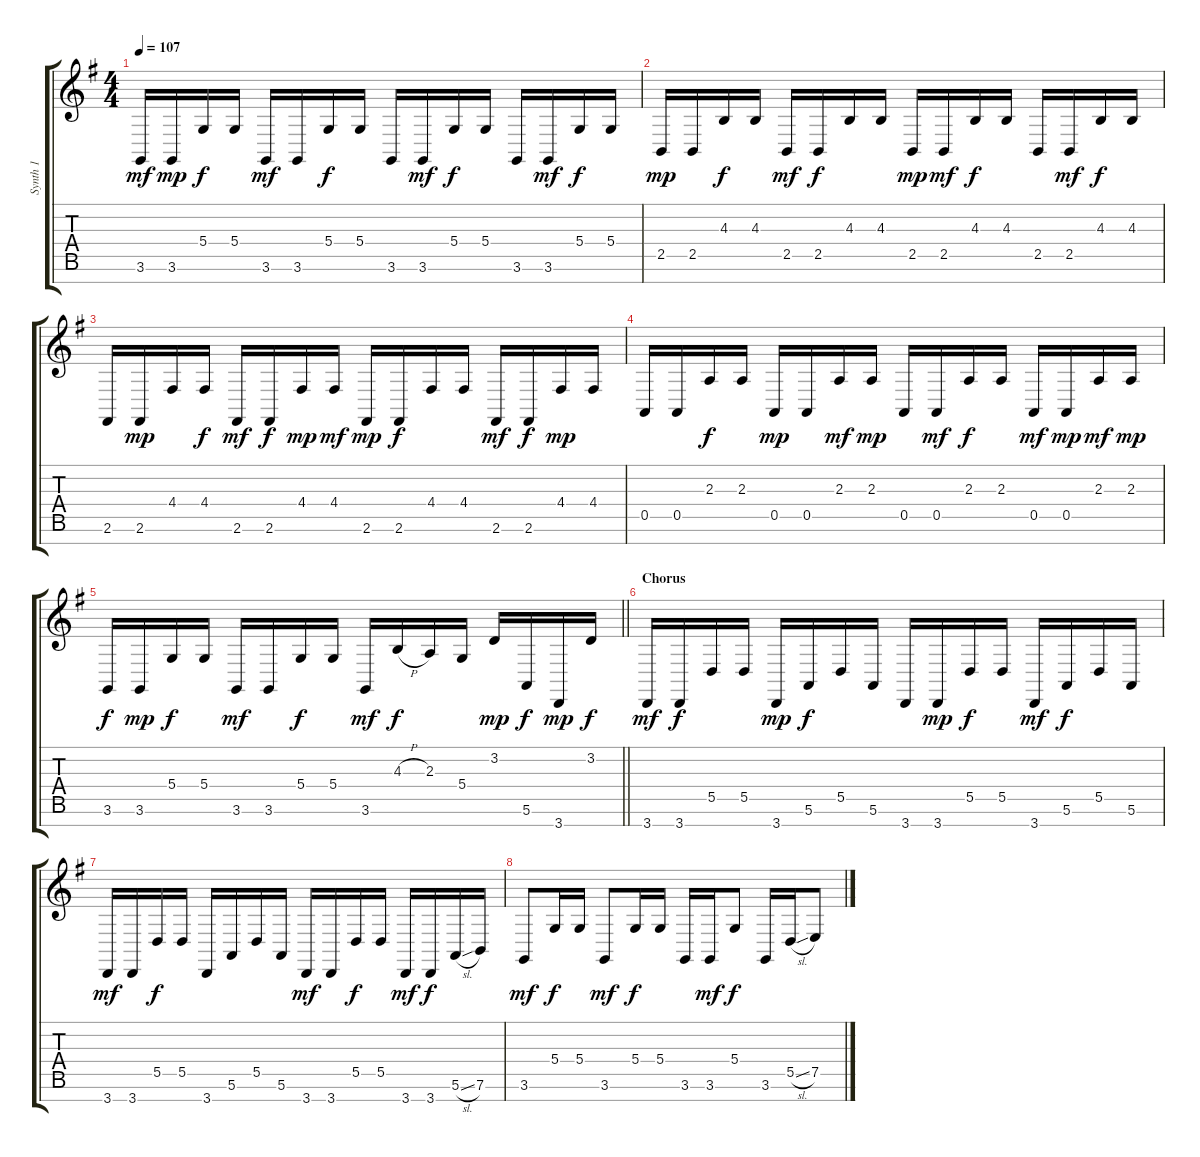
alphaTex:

\track ("Synth 1" "Synth 1") {instrument lead2sawtooth}
\staff {score tabs}
\tuning (E4 B3 G3 D3 A2 E2 B1) {hide}
\ts (4 4)
\tempo 107
\clef g2
\ks g
3.6.16{dy mf} 3.6.16{dy mp} 5.4.16{dy f} 5.4.16 3.6.16{dy mf} 3.6.16 5.4.16{dy f} 5.4.16 3.6.16 3.6.16{dy mf} 5.4.16{dy f} 5.4.16 3.6.16 3.6.16{dy mf} 5.4.16{dy f} 5.4.16 |
2.5.16{dy mp} 2.5.16 4.3.16{dy f} 4.3.16 2.5.16{dy mf} 2.5.16{dy f} 4.3.16 4.3.16 2.5.16{dy mp} 2.5.16{dy mf} 4.3.16{dy f} 4.3.16 2.5.16 2.5.16{dy mf} 4.3.16{dy f} 4.3.16 |
2.6.16 2.6.16{dy mp} 4.4.16 4.4.16{dy f} 2.6.16{dy mf} 2.6.16{dy f} 4.4.16{dy mp} 4.4.16{dy mf} 2.6.16{dy mp} 2.6.16{dy f} 4.4.16 4.4.16 2.6.16{dy mf} 2.6.16{dy f} 4.4.16{dy mp} 4.4.16 |
0.5.16 0.5.16 2.3.16{dy f} 2.3.16 0.5.16{dy mp} 0.5.16 2.3.16{dy mf} 2.3.16{dy mp} 0.5.16 0.5.16{dy mf} 2.3.16{dy f} 2.3.16 0.5.16{dy mf} 0.5.16{dy mp} 2.3.16{dy mf} 2.3.16{dy mp} |
\barLineRight lightlight
3.6.16{dy f} 3.6.16{dy mp} 5.4.16{dy f} 5.4.16 3.6.16{dy mf} 3.6.16 5.4.16{dy f} 5.4.16 3.6.16{dy mf} 4.3{h}.16{dy f} 2.3.16 5.4.16 3.2.16{dy mp} 5.6.16{dy f} 3.7.16{dy mp} 3.2.16{dy f} |
\section ("" "Chorus")
3.7.16{dy mf} 3.7.16{dy f} 5.5.16 5.5.16 3.7.16{dy mp} 5.6.16{dy f} 5.5.16 5.6.16 3.7.16 3.7.16{dy mp} 5.5.16{dy f} 5.5.16 3.7.16{dy mf} 5.6.16{dy f} 5.5.16 5.6.16 |
3.7.16{dy mf} 3.7.16 5.5.16{dy f} 5.5.16 3.7.16 5.6.16 5.5.16 5.6.16 3.7.16{dy mf} 3.7.16 5.5.16{dy f} 5.5.16 3.7.16{dy mf} 3.7.16{dy f} 5.6{sl}.16 7.6.16 |
3.6.8{dy mf} 5.4.16{dy f} 5.4.16 3.6.8{dy mf} 5.4.16{dy f} 5.4.16 3.6.16 3.6.16{dy mf} 5.4.8{dy f} 3.6.16 5.5{sl}.16 7.5.8
